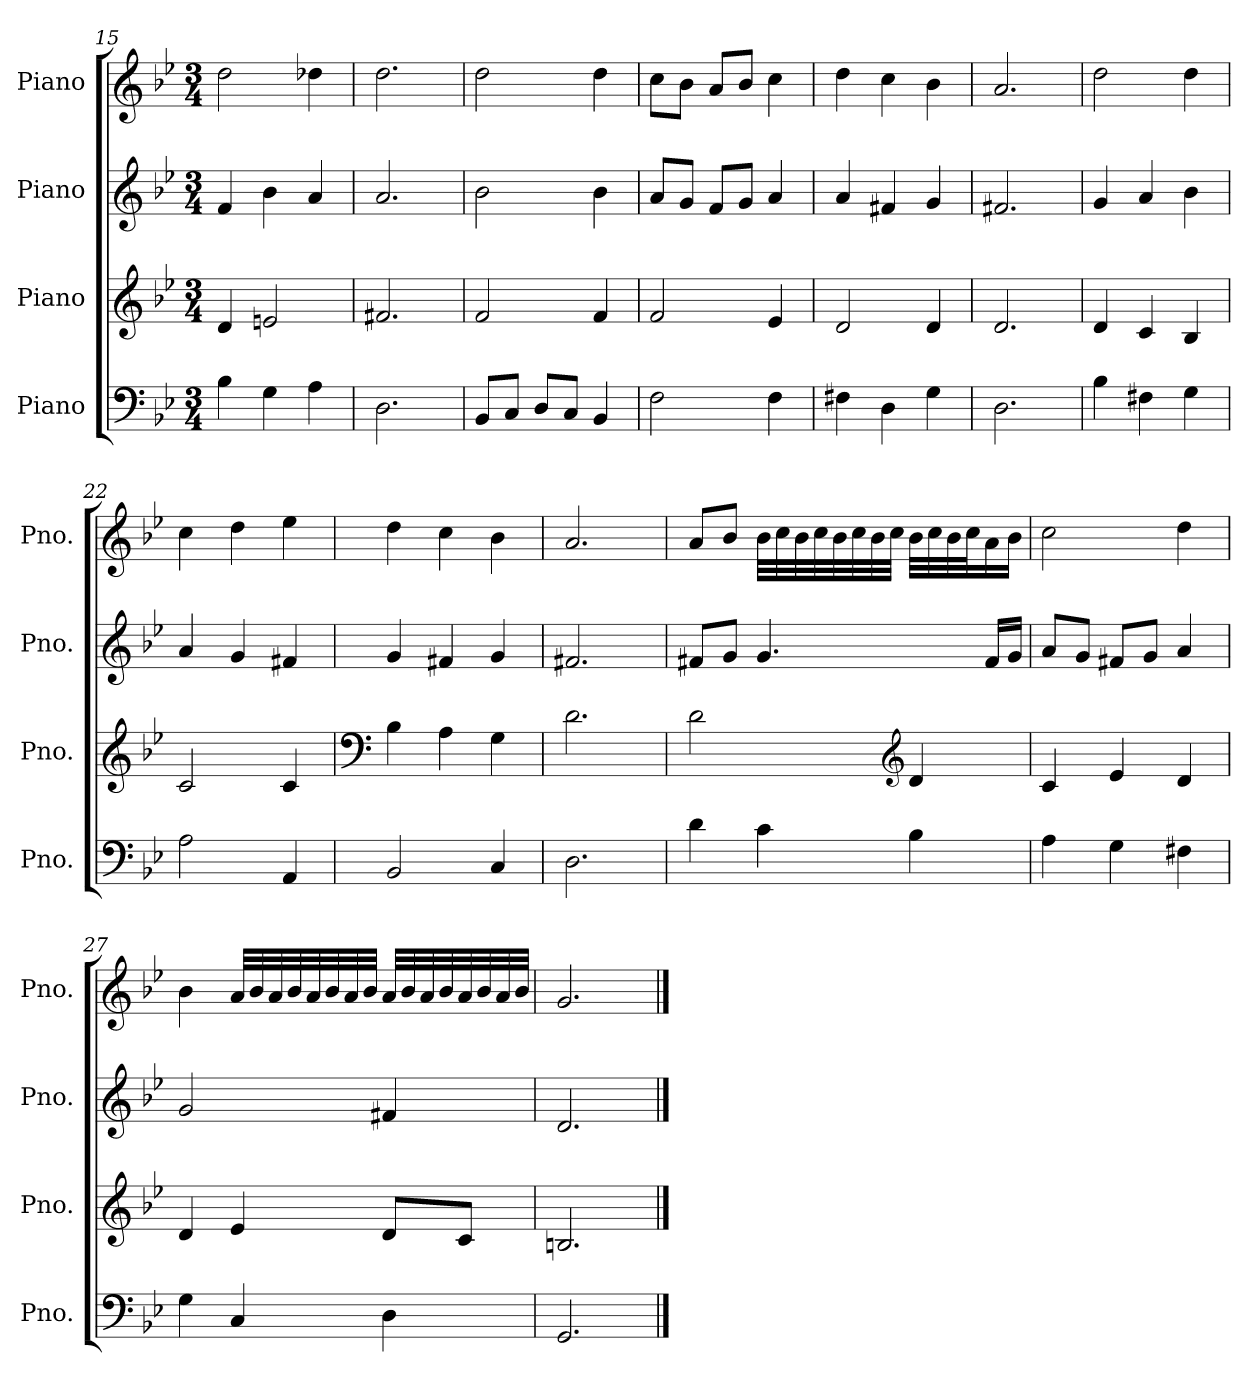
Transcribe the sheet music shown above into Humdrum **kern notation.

**kern	**kern	**kern	**kern
*part4	*part3	*part2	*part1
*staff4	*staff3	*staff2	*staff1
*I"Piano	*I"Piano	*I"Piano	*I"Piano
*I'Pno.	*I'Pno.	*I'Pno.	*I'Pno.
*clefF4	*clefG2	*clefG2	*clefG2
*k[b-e-]	*k[b-e-]	*k[b-e-]	*k[b-e-]
*M3/4	*M3/4	*M3/4	*M3/4
=15	=15	=15	=15
4B-\	4d/	4f/	2dd\
4G\	2en/	4b-\	.
4A\	.	4a/	4dd-X\
=16	=16	=16	=16
2.D\	2.f#X/	2.a/	2.dd\
!!LO:PB:g=z
=17	=17	=17	=17
8BB-/L	2f/	2b-\	2dd\
8C/J	.	.	.
8D/L	.	.	.
8C/J	.	.	.
4BB-/	4f/	4b-\	4dd\
=18	=18	=18	=18
2F\	2f/	8a/L	8cc\L
.	.	8g/J	8b-\J
.	.	8f/L	8a/L
.	.	8g/J	8b-/J
4F\	4e-/	4a/	4cc\
=19	=19	=19	=19
4F#X\	2d/	4a/	4dd\
4D\	.	4f#X/	4cc\
4G\	4d/	4g/	4b-\
=20	=20	=20	=20
2.D\	2.d/	2.f#X/	2.a/
=21	=21	=21	=21
4B-\	4d/	4g/	2dd\
4F#X\	4c/	4a/	.
4G\	4B-/	4b-\	4dd\
=22	=22	=22	=22
2A\	2c/	4a/	4cc\
.	.	4g/	4dd\
4AA/	4c/	4f#X/	4ee-\
=23	=23	=23	=23
*	*clefF4	*	*
2BB-/	4B-\	4g/	4dd\
.	4A\	4f#X/	4cc\
4C/	4G\	4g/	4b-\
=24	=24	=24	=24
2.D\	2.d\	2.f#X/	2.a/
!!LO:LB:g=z
=25	=25	=25	=25
4d\	2d\	8f#X/L	8a/L
.	.	8g/J	8b-/J
4c\	.	4.g/	32b-\LLL
.	.	.	32cc\
.	.	.	32b-\
.	.	.	32cc\
.	.	.	32b-\
.	.	.	32cc\
.	.	.	32b-\
.	.	.	32cc\JJJ
*	*clefG2	*	*
4B-\	4d/	.	32b-\LLL
.	.	.	32cc\
.	.	.	32b-\
.	.	.	32cc\J
.	.	16f#/LL	16a\
.	.	16g/JJ	16b-\JJ
=26	=26	=26	=26
4A\	4c/	8a/L	2cc\
.	.	8g/J	.
4G\	4e-/	8f#X/L	.
.	.	8g/J	.
4F#X\	4d/	4a/	4dd\
=27	=27	=27	=27
4G\	4d/	2g/	4b-\
4C/	4e-/	.	32a/LLL
.	.	.	32b-/
.	.	.	32a/
.	.	.	32b-/
.	.	.	32a/
.	.	.	32b-/
.	.	.	32a/
.	.	.	32b-/JJJ
4D\	8d/L	4f#X/	32a/LLL
.	.	.	32b-/
.	.	.	32a/
.	.	.	32b-/
.	8c/J	.	32a/
.	.	.	32b-/
.	.	.	32a/
.	.	.	32b-/JJJ
=28	=28	=28	=28
2.GG/	2.Bn/	2.d/	2.g/
==	==	==	==
*-	*-	*-	*-
